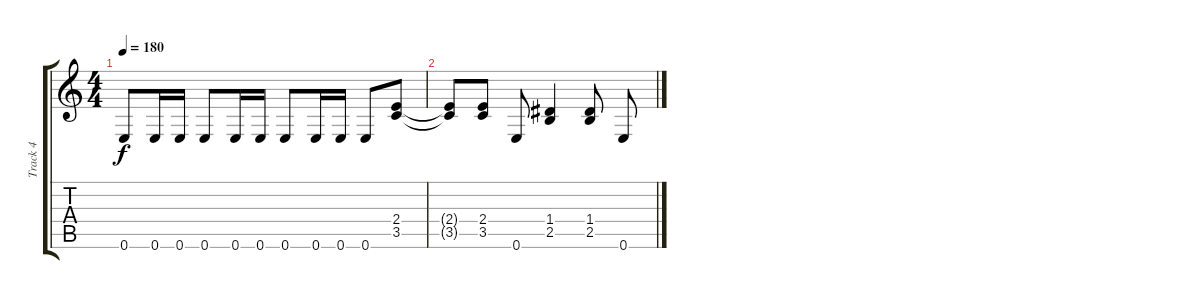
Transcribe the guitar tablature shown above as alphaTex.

\track ("Track 4" "Track 4") {instrument distortionguitar}
\staff {score tabs}
\tuning (E4 B3 G3 D3 A2 E2) {hide}
\ts (4 4)
\tempo 180
\clef g2
\ks c
0.6.8{dy f} 0.6.16 0.6.16 0.6.8 0.6.16 0.6.16 0.6.8 0.6.16 0.6.16 0.6.8 (2.4 3.5).8 |
(2.4{t} 3.5{t}).8 (2.4 3.5).8 0.6.8 (1.4 2.5).4 (1.4 2.5).8 0.6.8
